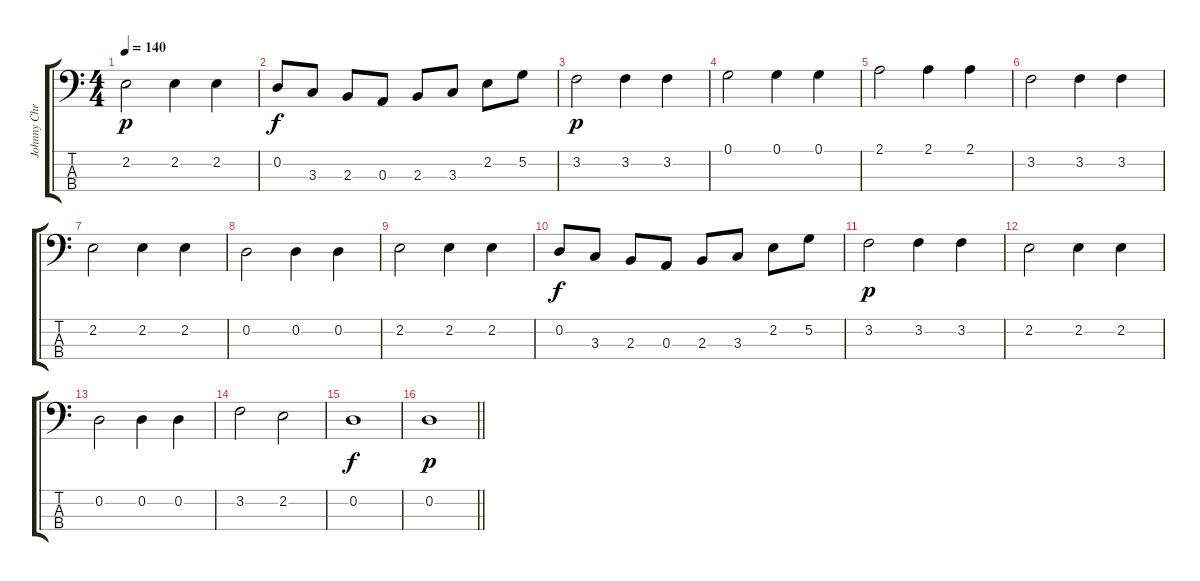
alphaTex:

\track ("Johnny Christ" "Johnny Chr") {instrument electricbassfinger}
\staff {score tabs}
\tuning (G2 D2 A1 E1) {hide}
\ts (4 4)
\tempo 140
\clef f4
\ks c
2.2.2{dy p} 2.2.4 2.2.4 |
0.2.8{dy f} 3.3.8 2.3.8 0.3.8 2.3.8 3.3.8 2.2.8 5.2.8 |
3.2.2{dy p} 3.2.4 3.2.4 |
0.1.2 0.1.4 0.1.4 |
2.1.2 2.1.4 2.1.4 |
3.2.2 3.2.4 3.2.4 |
2.2.2 2.2.4 2.2.4 |
0.2.2 0.2.4 0.2.4 |
2.2.2 2.2.4 2.2.4 |
0.2.8{dy f} 3.3.8 2.3.8 0.3.8 2.3.8 3.3.8 2.2.8 5.2.8 |
3.2.2{dy p} 3.2.4 3.2.4 |
2.2.2 2.2.4 2.2.4 |
0.2.2 0.2.4 0.2.4 |
3.2.2 2.2.2 |
0.2.1{dy f} |
\barLineRight lightlight
0.2.1{dy p}
